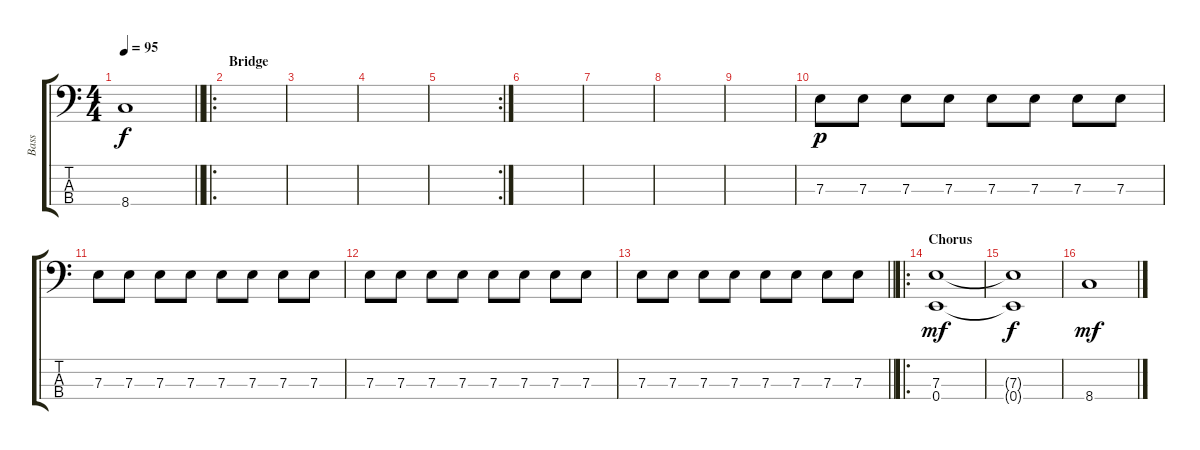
\track ("Bass" "Bass") {instrument slapbass1}
\staff {score tabs}
\tuning (G2 D2 A1 E1) {hide}
\ts (4 4)
\tempo 95
\clef f4
\barLineRight lightlight
\ks c
8.4{t}.1{dy f} |
\ro
\section ("" "Bridge")
|
|
|
\rc 2
|
|
|
|
|
7.3.8{dy p} 7.3.8 7.3.8 7.3.8{volume 13} 7.3.8 7.3.8 7.3.8 7.3.8 |
7.3.8 7.3.8 7.3.8 7.3.8 7.3.8 7.3.8 7.3.8 7.3.8 |
7.3.8 7.3.8 7.3.8 7.3.8 7.3.8 7.3.8 7.3.8 7.3.8 |
\barLineRight lightlight
7.3.8 7.3.8 7.3.8 7.3.8 7.3.8 7.3.8 7.3.8 7.3.8 |
\ro
\section ("" "Chorus")
(7.3 0.4).1{dy mf} |
(7.3{t} 0.4{t}).1{dy f} |
8.4.1{dy mf}
